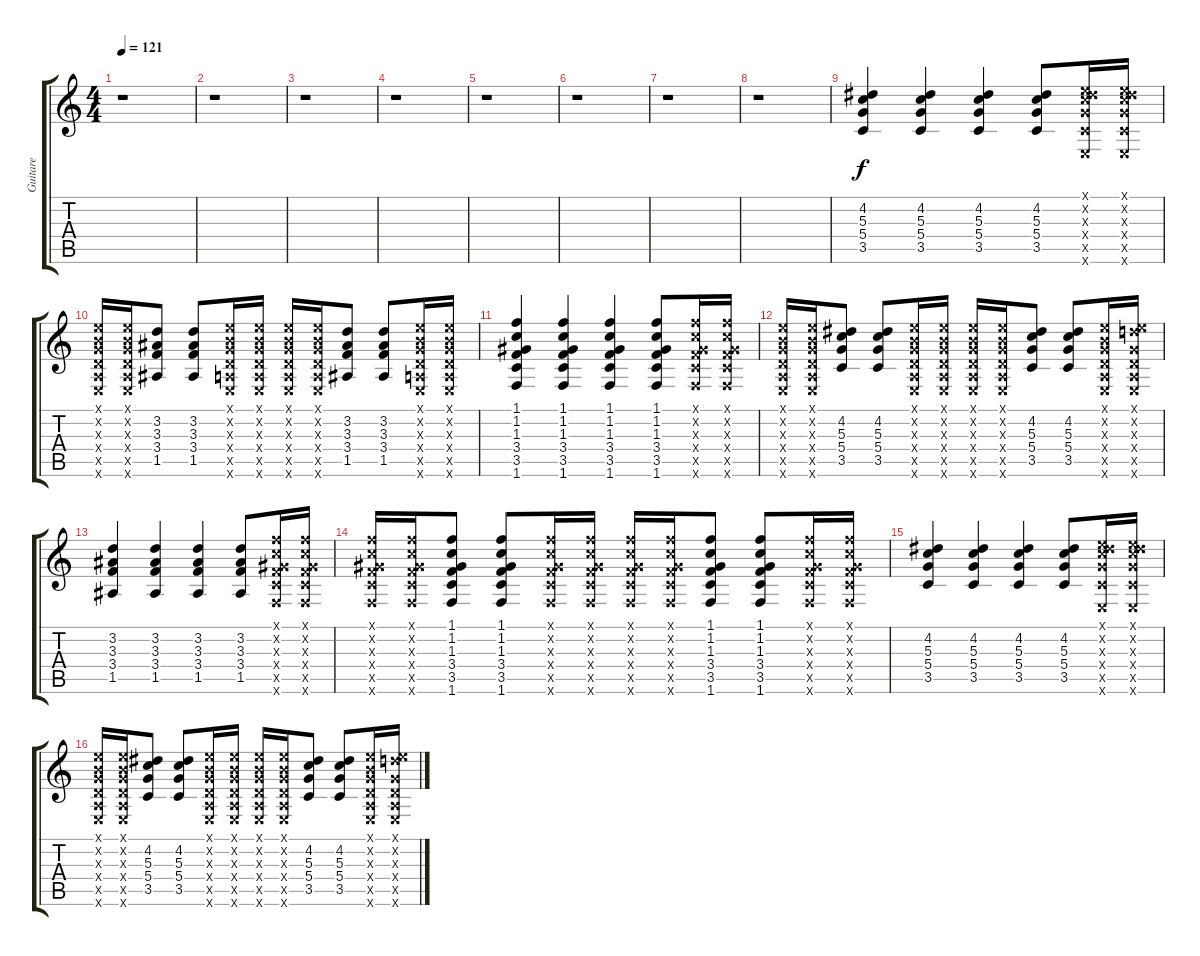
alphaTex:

\track ("Guitare" "Guitare") {instrument overdrivenguitar}
\staff {score tabs}
\tuning (E4 B3 G3 D3 A2 E2) {hide}
\ts (4 4)
\tempo 121
\clef g2
\ks c
r.1{dy f instrument overdrivenguitar} |
r.1 |
r.1 |
r.1 |
r.1 |
r.1 |
r.1 |
r.1 |
(4.2 5.3 5.4 3.5).4 (4.2 5.3 5.4 3.5).4 (4.2 5.3 5.4 3.5).4 (4.2 5.3 5.4 3.5).8 (0.1{x} 4.2{x} 5.3{x} 5.4{x} 3.5{x} 0.6{x}).16 (0.1{x} 4.2{x} 5.3{x} 5.4{x} 3.5{x} 0.6{x}).16 |
(0.1{x} 0.2{x} 0.3{x} 0.4{x} 0.5{x} 0.6{x}).16 (0.1{x} 0.2{x} 0.3{x} 0.4{x} 0.5{x} 0.6{x}).16 (3.2 3.3 3.4 1.5).8 (3.2 3.3 3.4 1.5).8 (0.1{x} 0.2{x} 0.3{x} 0.4{x} 0.5{x} 0.6{x}).16 (0.1{x} 0.2{x} 0.3{x} 0.4{x} 0.5{x} 0.6{x}).16 (0.1{x} 0.2{x} 0.3{x} 0.4{x} 0.5{x} 0.6{x}).16 (0.1{x} 0.2{x} 0.3{x} 0.4{x} 0.5{x} 0.6{x}).16 (3.2 3.3 3.4 1.5).8 (3.2 3.3 3.4 1.5).8 (0.1{x} 0.2{x} 0.3{x} 0.4{x} 0.5{x} 0.6{x}).16 (0.1{x} 0.2{x} 0.3{x} 0.4{x} 0.5{x} 0.6{x}).16 |
(1.1 1.2 1.3 3.4 3.5 1.6).4 (1.1 1.2 1.3 3.4 3.5 1.6).4 (1.1 1.2 1.3 3.4 3.5 1.6).4 (1.1 1.2 1.3 3.4 3.5 1.6).8 (1.1{x} 1.2{x} 1.3{x} 3.4{x} 3.5{x} 1.6{x}).16 (1.1{x} 1.2{x} 1.3{x} 3.4{x} 3.5{x} 1.6{x}).16 |
(0.1{x} 0.2{x} 0.3{x} 0.4{x} 0.5{x} 0.6{x}).16 (0.1{x} 0.2{x} 0.3{x} 0.4{x} 0.5{x} 0.6{x}).16 (4.2 5.3 5.4 3.5).8 (4.2 5.3 5.4 3.5).8 (0.1{x} 0.2{x} 0.3{x} 0.4{x} 0.5{x} 0.6{x}).16 (0.1{x} 0.2{x} 0.3{x} 0.4{x} 0.5{x} 0.6{x}).16 (0.1{x} 0.2{x} 0.3{x} 0.4{x} 0.5{x} 0.6{x}).16 (0.1{x} 0.2{x} 0.3{x} 0.4{x} 0.5{x} 0.6{x}).16 (4.2 5.3 5.4 3.5).8 (4.2 5.3 5.4 3.5).8 (0.1{x} 0.2{x} 0.3{x} 0.4{x} 0.5{x} 0.6{x}).16 (0.1{x} 3.2{x} 0.3{x} 0.4{x} 0.5{x} 0.6{x}).16 |
(3.2 3.3 3.4 1.5).4 (3.2 3.3 3.4 1.5).4 (3.2 3.3 3.4 1.5).4 (3.2 3.3 3.4 1.5).8 (1.1{x} 1.2{x} 1.3{x} 3.4{x} 3.5{x} 1.6{x}).16 (1.1{x} 1.2{x} 1.3{x} 3.4{x} 3.5{x} 1.6{x}).16 |
(1.1{x} 1.2{x} 1.3{x} 3.4{x} 3.5{x} 1.6{x}).16 (1.1{x} 1.2{x} 1.3{x} 3.4{x} 3.5{x} 1.6{x}).16 (1.1 1.2 1.3 3.4 3.5 1.6).8 (1.1 1.2 1.3 3.4 3.5 1.6).8 (1.1{x} 1.2{x} 1.3{x} 3.4{x} 3.5{x} 1.6{x}).16 (1.1{x} 1.2{x} 1.3{x} 3.4{x} 3.5{x} 1.6{x}).16 (1.1{x} 1.2{x} 1.3{x} 3.4{x} 3.5{x} 1.6{x}).16 (1.1{x} 1.2{x} 1.3{x} 3.4{x} 3.5{x} 1.6{x}).16 (1.1 1.2 1.3 3.4 3.5 1.6).8 (1.1 1.2 1.3 3.4 3.5 1.6).8 (1.1{x} 1.2{x} 1.3{x} 3.4{x} 3.5{x} 1.6{x}).16 (1.1{x} 1.2{x} 1.3{x} 3.4{x} 3.5{x} 1.6{x}).16 |
(4.2 5.3 5.4 3.5).4 (4.2 5.3 5.4 3.5).4 (4.2 5.3 5.4 3.5).4 (4.2 5.3 5.4 3.5).8 (0.1{x} 4.2{x} 5.3{x} 5.4{x} 3.5{x} 0.6{x}).16 (0.1{x} 4.2{x} 5.3{x} 5.4{x} 3.5{x} 0.6{x}).16 |
(0.1{x} 0.2{x} 0.3{x} 0.4{x} 0.5{x} 0.6{x}).16 (0.1{x} 0.2{x} 0.3{x} 0.4{x} 0.5{x} 0.6{x}).16 (4.2 5.3 5.4 3.5).8 (4.2 5.3 5.4 3.5).8 (0.1{x} 0.2{x} 0.3{x} 0.4{x} 0.5{x} 0.6{x}).16 (0.1{x} 0.2{x} 0.3{x} 0.4{x} 0.5{x} 0.6{x}).16 (0.1{x} 0.2{x} 0.3{x} 0.4{x} 0.5{x} 0.6{x}).16 (0.1{x} 0.2{x} 0.3{x} 0.4{x} 0.5{x} 0.6{x}).16 (4.2 5.3 5.4 3.5).8 (4.2 5.3 5.4 3.5).8 (0.1{x} 0.2{x} 0.3{x} 0.4{x} 0.5{x} 0.6{x}).16 (0.1{x} 3.2{x} 0.3{x} 0.4{x} 0.5{x} 0.6{x}).16
